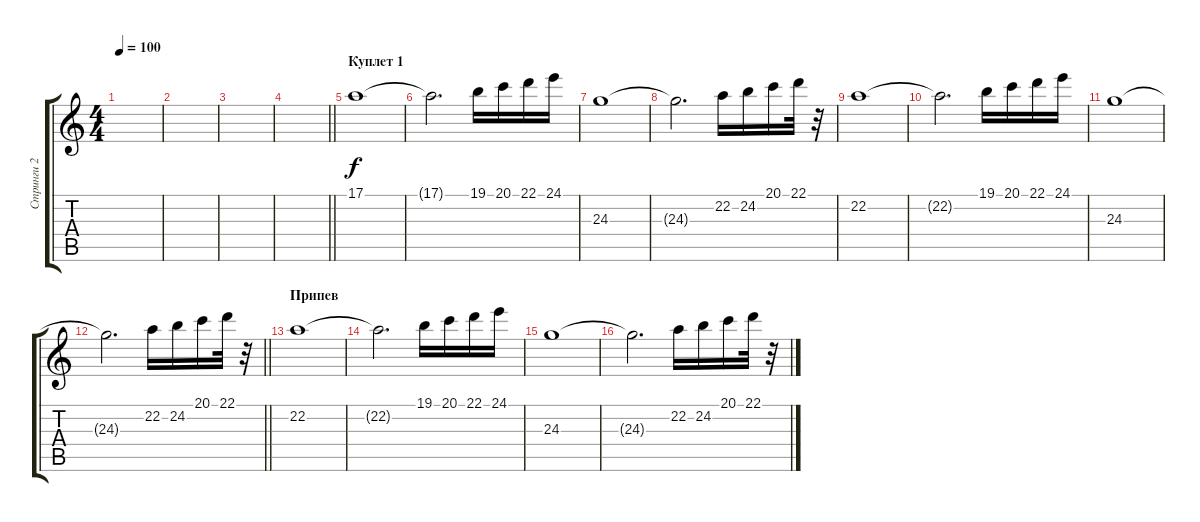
\track ("Стринги 2" "Стринги 2") {instrument stringensemble1}
\staff {score tabs}
\tuning (E4 B3 G3 D3 A2 E2) {hide}
\ts (4 4)
\tempo 100
\clef g2
\ks c
|
|
|
\barLineRight lightlight
|
\section ("" "Куплет 1")
17.1.1 |
17.1{t}.2{d} 19.1.16 20.1.16 22.1.16 24.1.16 |
24.3.1 |
24.3{t}.2{d} 22.2.16 24.2.16 20.1.16 22.1.32 r.32 |
22.2.1 |
22.2{t}.2{d} 19.1.16 20.1.16 22.1.16 24.1.16 |
24.3.1 |
\barLineRight lightlight
24.3{t}.2{d} 22.2.16 24.2.16 20.1.16 22.1.32 r.32 |
\section ("" "Припев")
22.2.1 |
22.2{t}.2{d} 19.1.16 20.1.16 22.1.16 24.1.16 |
24.3.1 |
24.3{t}.2{d} 22.2.16 24.2.16 20.1.16 22.1.32 r.32
